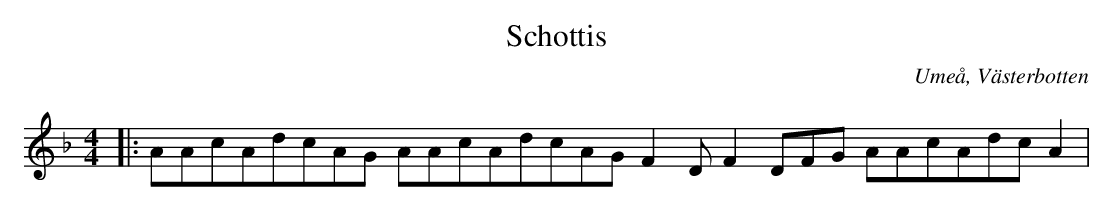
X:1
T:Schottis
O:Umeå, Västerbotten
M:4/4
L:1/8
K:Dm
|: AAcAdcAG AAcAdcAG F2DF2DFG AAcAdcA2 |
